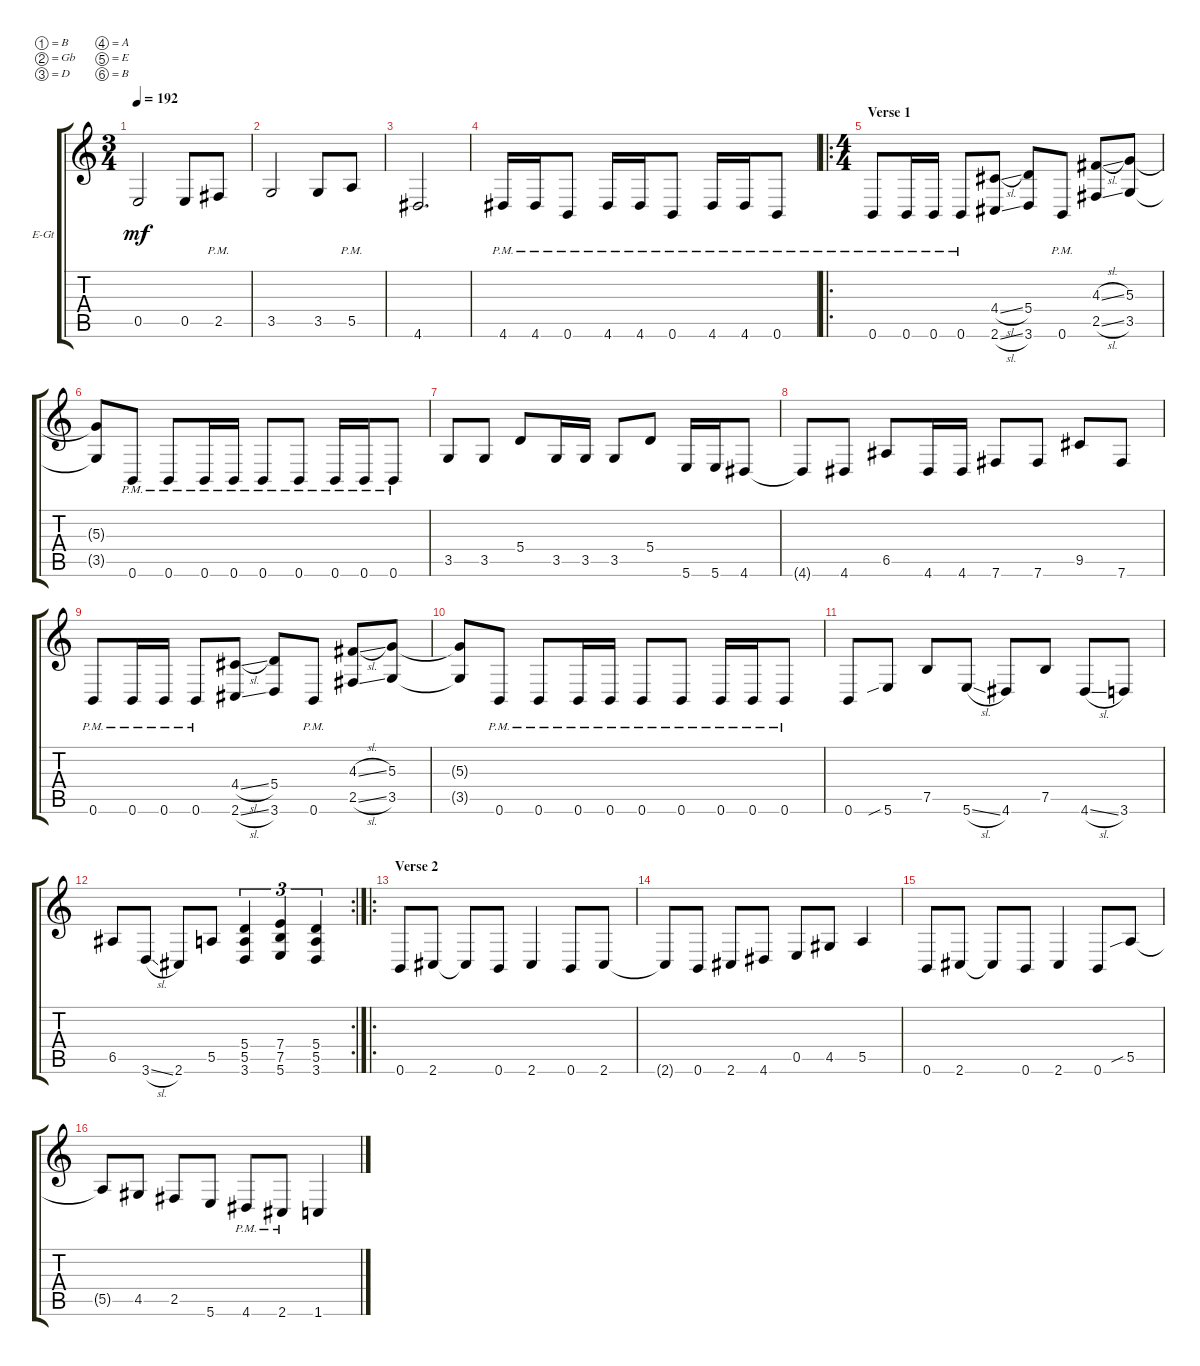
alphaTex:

\bracketExtendMode groupsimilarinstruments
\firstSystemTrackNameOrientation horizontal
\otherSystemsTrackNameOrientation horizontal
\track ("Electric Guitar 1" "E-Gt") {instrument distortionguitar}
\staff {score tabs}
\tuning (B3 Gb3 D3 A2 E2 B1)
\ts (3 4)
\tempo 192
\clef g2
\ks c
0.5.2{dy mf} 0.5.8 2.5{pm}.8 |
3.5.2 3.5.8 5.5{pm}.8 |
4.6.2{d} |
4.6{pm}.16 4.6{pm}.16 0.6{pm}.8 4.6{pm}.16 4.6{pm}.16 0.6{pm}.8 4.6{pm}.16 4.6{pm}.16 0.6{pm}.8 |
\ro
\ts (4 4)
\section ("" "Verse 1")
0.6{pm}.8 0.6{pm}.16 0.6{pm}.16 0.6{pm}.8 (2.6{sl} 4.4{sl}).8 (3.6 5.4).8 0.6{pm}.8 (2.5{sl} 4.3{sl}).8 (3.5 5.3).8 |
(3.5{t} 5.3{t}).8 0.6{pm}.8 0.6{pm}.8 0.6{pm}.16 0.6{pm}.16 0.6{pm}.8 0.6{pm}.8 0.6{pm}.16 0.6{pm}.16 0.6{pm}.8 |
3.5.8 3.5.8 5.4.8 3.5.16 3.5.16 3.5.8 5.4.8 5.6.16 5.6.16 4.6.8 |
4.6{t}.8 4.6.8 6.5.8 4.6.16 4.6.16 7.6.8 7.6.8 9.5.8 7.6.8 |
0.6{pm}.8 0.6{pm}.16 0.6{pm}.16 0.6{pm}.8 (2.6{sl} 4.4{sl}).8 (3.6 5.4).8 0.6{pm}.8 (2.5{sl} 4.3{sl}).8 (3.5 5.3).8 |
(3.5{t} 5.3{t}).8 0.6{pm}.8 0.6{pm}.8 0.6{pm}.16 0.6{pm}.16 0.6{pm}.8 0.6{pm}.8 0.6{pm}.16 0.6{pm}.16 0.6{pm}.8 |
0.6.8 5.6{sib}.8 7.5.8 5.6{sl}.8 4.6.8 7.5.8 4.6{sl}.8 3.6.8 |
\rc 2
6.5.8 3.6{sl}.8 2.6.8 5.5.8 (3.6 5.5 5.4).4{tu (3 2)} (5.6 7.5 7.4).4{tu (3 2)} (3.6 5.5 5.4).4{tu (3 2)} |
\ro
\section ("" "Verse 2")
0.6.8 2.6.8 2.6{t}.8 0.6.8 2.6.4 0.6.8 2.6.8 |
2.6{t}.8 0.6.8 2.6.8 4.6.8 0.5.8 4.5.8 5.5.4 |
0.6.8 2.6.8 2.6{t}.8 0.6.8 2.6.4 0.6.8 5.5{sib}.8 |
5.5{t}.8 4.5.8 2.5.8 5.6.8 4.6{pm}.8 2.6{pm}.8 1.6.4
